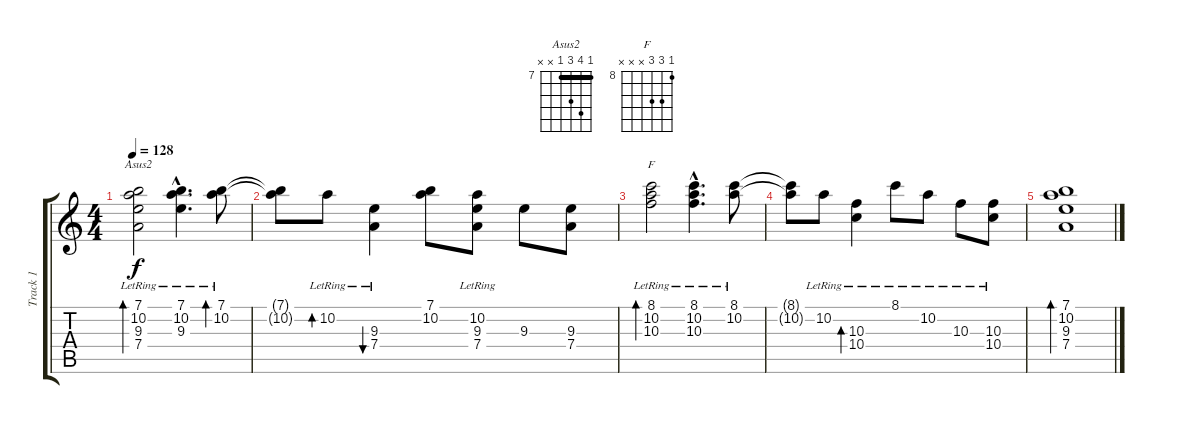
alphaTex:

\track ("Track 1" "Track 1") {instrument electricguitarmuted}
\staff {score tabs}
\tuning (E4 B3 G3 D3 A2 E2) {hide}
\chord ("Asus2" 7 10 9 7 x x) {firstfret 7 barre 7}
\chord ("F" 8 10 10 x x x) {firstfret 8}
\ts (4 4)
\tempo 128
\clef g2
\ks c
(7.1 10.2 9.3{lr} 7.4{lr}).2{bd 240 ch "Asus2" dy f} (7.1{hac} 10.2{hac} 9.3{hac lr}).4{d} (7.1{lr} 10.2{lr}).8{bd 60} |
(7.1{t} 10.2{t}).8 10.2{lr}.8{bd 120} (9.3{lr} 7.4{lr}).4{bu 120} (7.1 10.2).8 (10.2 9.3 7.4{lr}).8 9.3.8 (9.3 7.4).8 |
(8.1 10.2 10.3{lr}).2{bd 240 ch "F"} (8.1{hac} 10.2{hac} 10.3{hac lr}).4{d} (8.1{lr} 10.2{lr}).8 |
(8.1{t} 10.2{t}).8 10.2{lr}.8 (10.3{lr} 10.4{lr}).4{bd 60} 8.1{lr}.8 10.2{lr}.8 10.3{lr}.8 (10.3{lr} 10.4{lr}).8 |
(7.1 10.2 9.3 7.4).1{bd 480}
